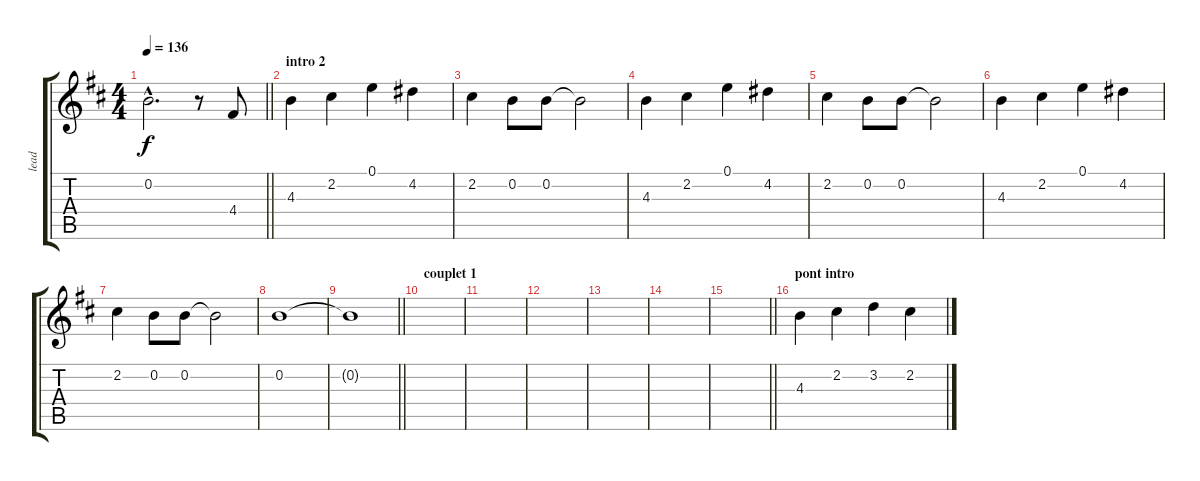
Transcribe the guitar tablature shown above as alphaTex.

\track ("lead" "lead") {instrument acousticguitarsteel}
\staff {score tabs}
\tuning (E4 B3 G3 D3 A2 E2) {hide}
\ts (4 4)
\tempo 136
\clef g2
\barLineRight lightlight
\ks d
0.2{hac t}.2{d dy f} r.8 4.4.8 |
\section ("" "intro 2")
4.3.4 2.2.4 0.1.4 4.2.4 |
2.2.4 0.2.8 0.2.8 0.2{t}.2 |
4.3.4 2.2.4 0.1.4 4.2.4 |
2.2.4 0.2.8 0.2.8 0.2{t}.2 |
4.3.4 2.2.4 0.1.4 4.2.4 |
2.2.4 0.2.8 0.2.8 0.2{t}.2 |
0.2.1 |
\barLineRight lightlight
0.2{t}.1 |
\section ("" "couplet 1")
|
|
|
|
|
\barLineRight lightlight
|
\section ("" "pont intro")
4.3.4 2.2.4 3.2.4 2.2.4
